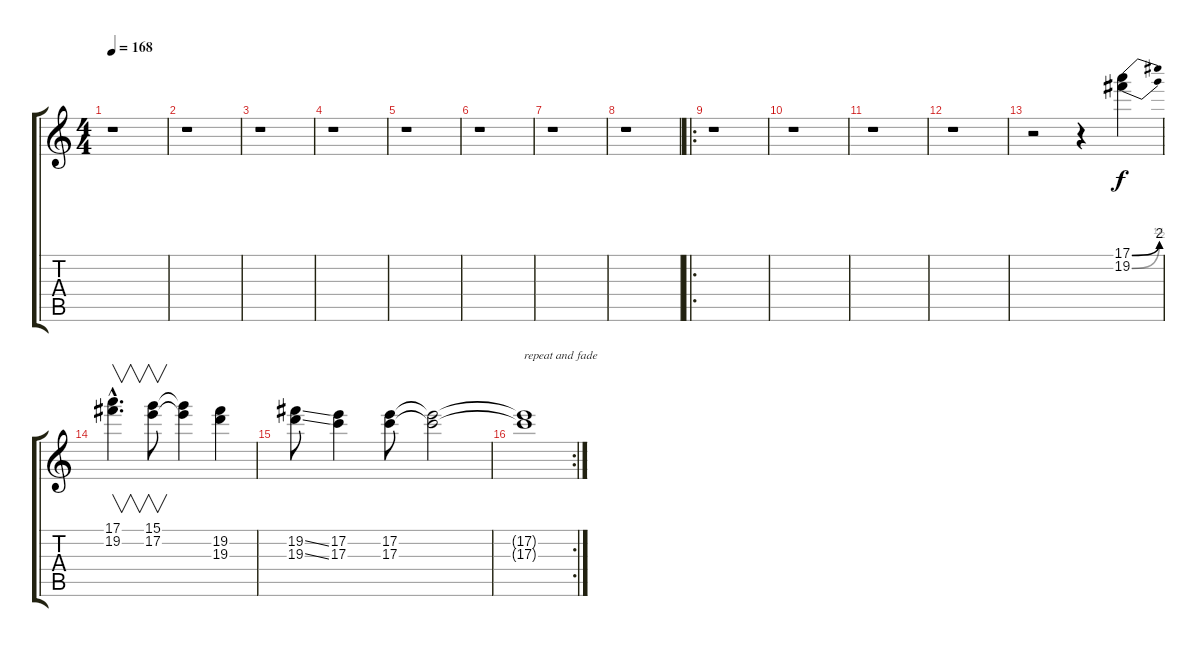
\track "" {instrument distortionguitar}
\staff {score tabs}
\tuning (E4 B3 G3 D3 A2 E2) {hide}
\ts (4 4)
\tempo 168
\clef g2
\ks c
r.1{dy f} |
r.1 |
r.1 |
r.1 |
r.1 |
r.1 |
r.1 |
r.1 |
\ro
r.1 |
r.1 |
r.1 |
r.1 |
r.2 r.4 (17.1{be (bend 0 0 60 8)} 19.2{be (bend 0 0 60 2)}).4 |
(17.1{hac} 19.2{hac}).4{v d} (15.1 17.2).8{v} (15.1{t} 17.2{t}).4 (19.2 19.3).4 |
(19.2{ss} 19.3{ss}).8 (17.2 17.3).4 (17.2 17.3).8 (17.2{t} 17.3{t}).2 |
\rc 2
(17.2{t} 17.3{t}).1{txt "repeat and fade"}
